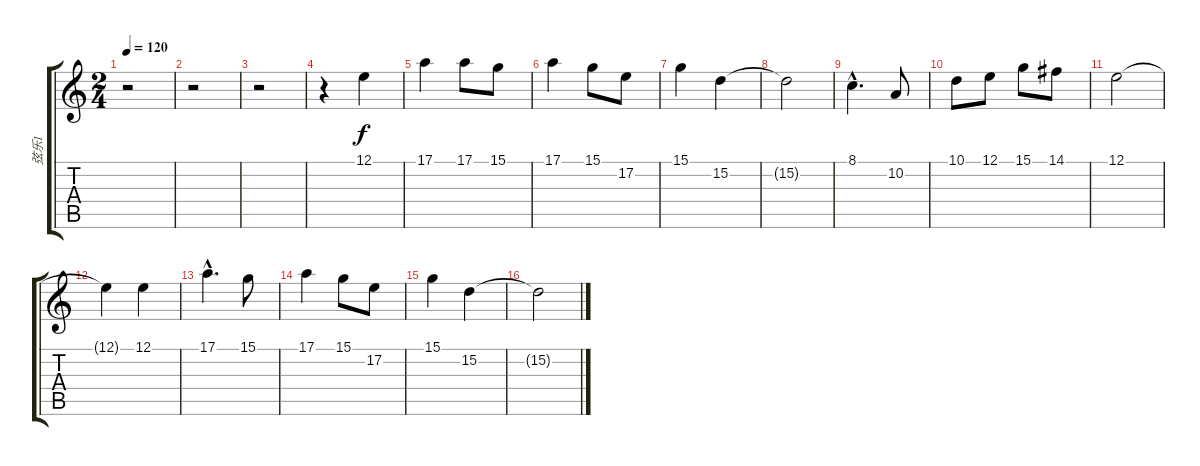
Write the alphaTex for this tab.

\track ("弦乐1" "弦乐1") {instrument tremolostrings}
\staff {score tabs}
\tuning (E4 B3 G3 D3 A2 E2) {hide}
\ts (2 4)
\tempo 120
\clef g2
\ks c
r.2{dy f} |
r.2 |
r.2 |
r.4 12.1.4 |
17.1.4 17.1.8 15.1.8 |
17.1.4 15.1.8 17.2.8 |
15.1.4 15.2.4 |
15.2{t}.2 |
8.1{hac}.4{d} 10.2.8 |
10.1.8 12.1.8 15.1.8 14.1.8 |
12.1.2 |
12.1{t}.4 12.1.4 |
17.1{hac}.4{d} 15.1.8 |
17.1.4 15.1.8 17.2.8 |
15.1.4 15.2.4 |
15.2{t}.2
